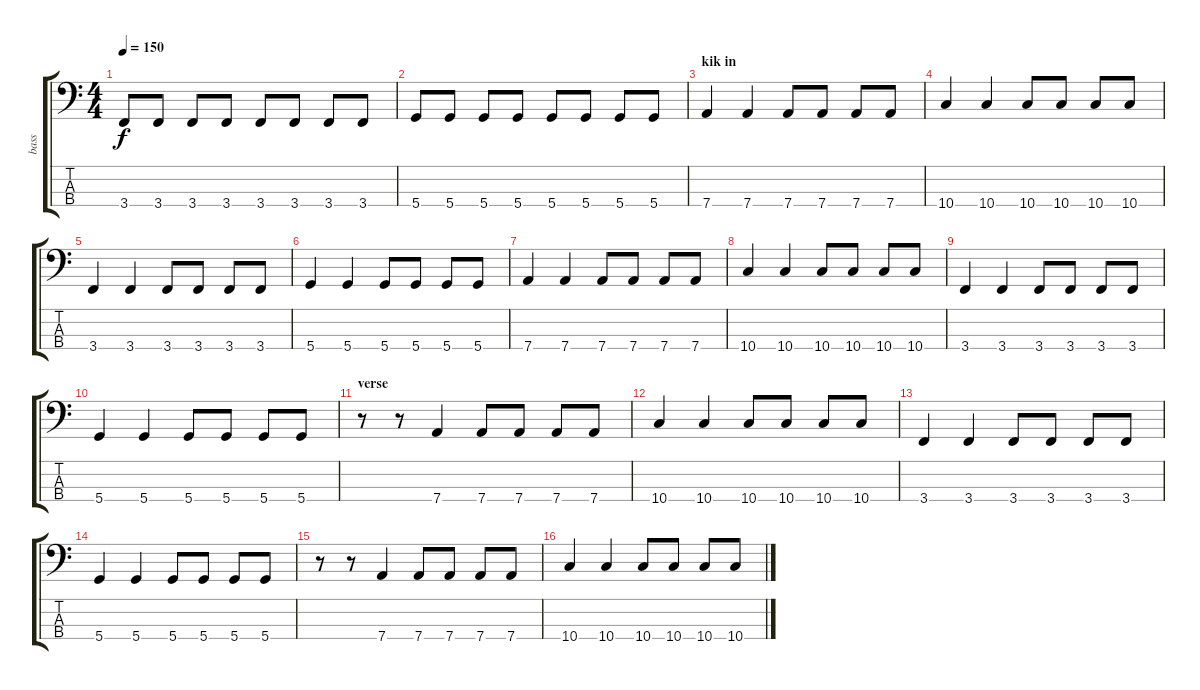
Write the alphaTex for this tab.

\track ("bass" "bass") {instrument electricbasspick}
\staff {score tabs}
\tuning (G2 D2 A1 D1) {hide}
\ts (4 4)
\tempo 150
\clef f4
\ks c
3.4.8{dy f} 3.4.8 3.4.8 3.4.8 3.4.8 3.4.8 3.4.8 3.4.8 |
5.4.8 5.4.8 5.4.8 5.4.8 5.4.8 5.4.8 5.4.8 5.4.8 |
\section ("" "kik in")
7.4.4 7.4.4 7.4.8 7.4.8 7.4.8 7.4.8 |
10.4.4 10.4.4 10.4.8 10.4.8 10.4.8 10.4.8 |
3.4.4 3.4.4 3.4.8 3.4.8 3.4.8 3.4.8 |
5.4.4 5.4.4 5.4.8 5.4.8 5.4.8 5.4.8 |
7.4.4 7.4.4 7.4.8 7.4.8 7.4.8 7.4.8 |
10.4.4 10.4.4 10.4.8 10.4.8 10.4.8 10.4.8 |
3.4.4 3.4.4 3.4.8 3.4.8 3.4.8 3.4.8 |
5.4.4 5.4.4 5.4.8 5.4.8 5.4.8 5.4.8 |
\section ("" "verse")
r.8 r.8 7.4.4 7.4.8 7.4.8 7.4.8 7.4.8 |
10.4.4 10.4.4 10.4.8 10.4.8 10.4.8 10.4.8 |
3.4.4 3.4.4 3.4.8 3.4.8 3.4.8 3.4.8 |
5.4.4 5.4.4 5.4.8 5.4.8 5.4.8 5.4.8 |
r.8 r.8 7.4.4 7.4.8 7.4.8 7.4.8 7.4.8 |
10.4.4 10.4.4 10.4.8 10.4.8 10.4.8 10.4.8
